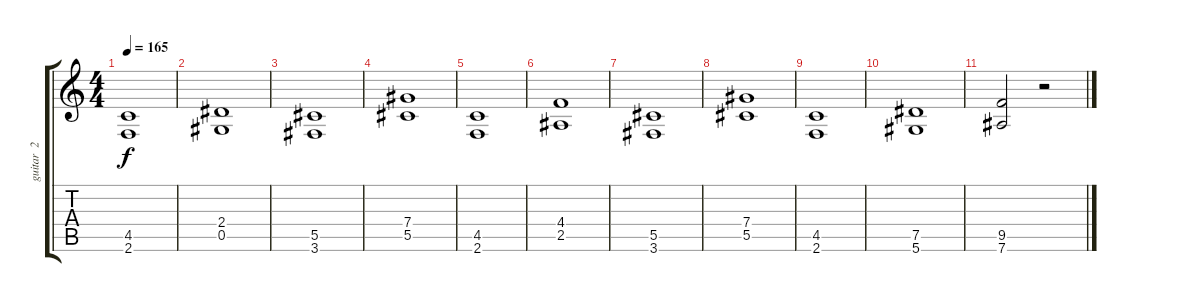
\track ("guitar  2" "guitar  2") {instrument overdrivenguitar}
\staff {score tabs}
\tuning (Eb4 Bb3 Gb3 Db3 Ab2 Eb2) {hide}
\ts (4 4)
\tempo 165
\clef g2
\ks c
(4.5 2.6).1{dy f} |
(2.4 0.5).1 |
(5.5 3.6).1 |
(7.4 5.5).1 |
(4.5 2.6).1 |
(4.4 2.5).1 |
(5.5 3.6).1 |
(7.4 5.5).1 |
(4.5 2.6).1 |
(7.5 5.6).1 |
(9.5 7.6).2 r.2
